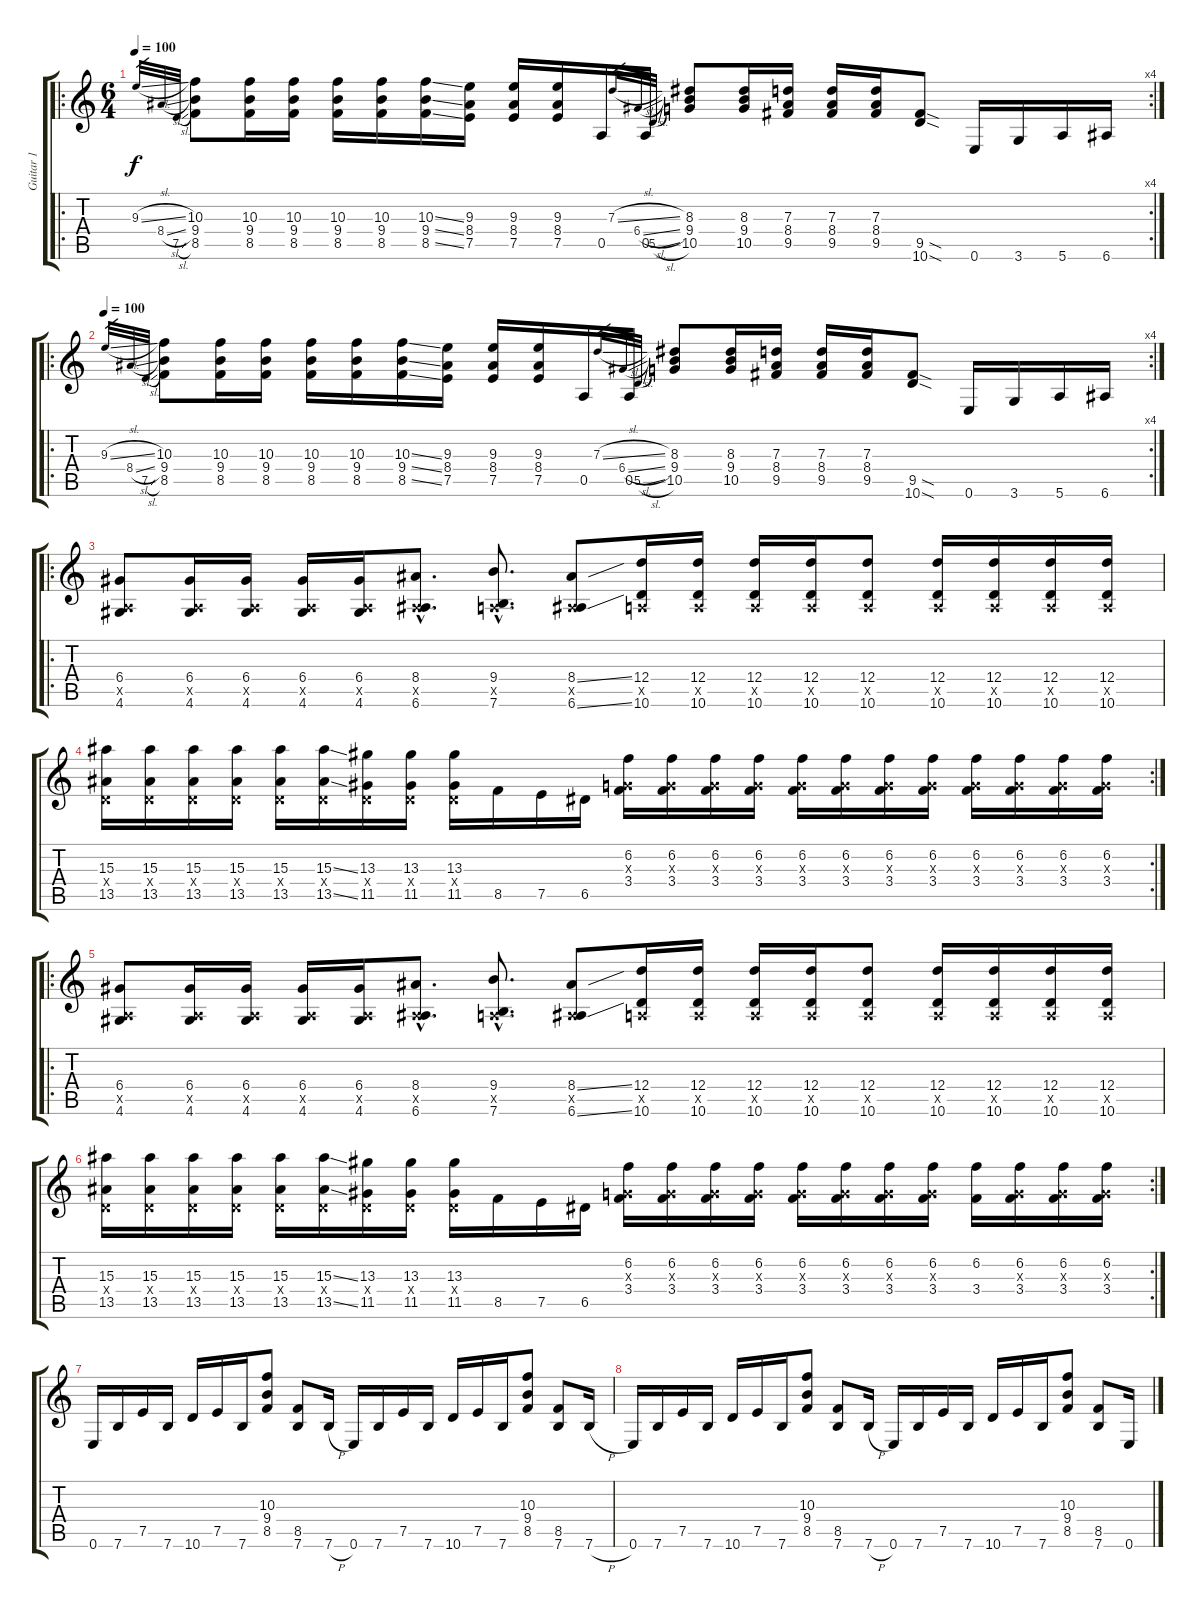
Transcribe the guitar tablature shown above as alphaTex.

\track ("Guitar 1" "Guitar 1") {instrument distortionguitar}
\staff {score tabs}
\tuning (E4 B3 G3 D3 A2 E2) {hide}
\ro
\rc 4
\ts (6 4)
\tempo 100
\clef g2
\ks c
9.3{sl}.32{gr dy f} 8.4{sl}.32{gr} 7.5{sl}.32{gr} (10.3 9.4 8.5).8 (10.3 9.4 8.5).16 (10.3 9.4 8.5).16 (10.3 9.4 8.5).16 (10.3 9.4 8.5).16 (10.3{ss} 9.4{ss} 8.5{ss}).16 (9.3 8.4 7.5).16 (9.3 8.4 7.5).16 (9.3 8.4 7.5).16 0.5.16 0.5.16 7.3{sl}.32{gr} 6.4{sl}.32{gr} 5.5{sl}.32{gr} (8.3 9.4 10.5).8 (8.3 9.4 10.5).16 (7.3 8.4 9.5).16 (7.3 8.4 9.5).16 (7.3 8.4 9.5).16 (9.5{sod} 10.6{sod}).8 0.6.16 3.6.16 5.6.16 6.6.16 |
\ro
\rc 4
\tempo 100
9.3{sl}.32{gr} 8.4{sl}.32{gr} 7.5{sl}.32{gr} (10.3 9.4 8.5).8 (10.3 9.4 8.5).16 (10.3 9.4 8.5).16 (10.3 9.4 8.5).16 (10.3 9.4 8.5).16 (10.3{ss} 9.4{ss} 8.5{ss}).16 (9.3 8.4 7.5).16 (9.3 8.4 7.5).16 (9.3 8.4 7.5).16 0.5.16 0.5.16 7.3{sl}.32{gr} 6.4{sl}.32{gr} 5.5{sl}.32{gr} (8.3 9.4 10.5).8 (8.3 9.4 10.5).16 (7.3 8.4 9.5).16 (7.3 8.4 9.5).16 (7.3 8.4 9.5).16 (9.5{sod} 10.6{sod}).8 0.6.16 3.6.16 5.6.16 6.6.16 |
\ro
(6.4 0.5{x} 4.6).8 (6.4 0.5{x} 4.6).16 (6.4 0.5{x} 4.6).16 (6.4 0.5{x} 4.6).16 (6.4 0.5{x} 4.6).16 (8.4{hac} 0.5{hac x} 6.6{hac}).8{d} (9.4{hac} 0.5{hac x} 7.6{hac}).8{d} (8.4{ss} 0.5{x} 6.6{ss}).8 (12.4 0.5{x} 10.6).16 (12.4 0.5{x} 10.6).16 (12.4 0.5{x} 10.6).16 (12.4 0.5{x} 10.6).16 (12.4 0.5{x} 10.6).8 (12.4 0.5{x} 10.6).16 (12.4 0.5{x} 10.6).16 (12.4 0.5{x} 10.6).16 (12.4 0.5{x} 10.6).16 |
\rc 2
(15.3 0.4{x} 13.5).16 (15.3 0.4{x} 13.5).16 (15.3 0.4{x} 13.5).16 (15.3 0.4{x} 13.5).16 (15.3 0.4{x} 13.5).16 (15.3{ss} 0.4{x} 13.5{ss}).16 (13.3 0.4{x} 11.5).16 (13.3 0.4{x} 11.5).16 (13.3 0.4{x} 11.5).16 8.5.16 7.5.16 6.5.16 (6.2 0.3{x} 3.4).16 (6.2 0.3{x} 3.4).16 (6.2 0.3{x} 3.4).16 (6.2 0.3{x} 3.4).16 (6.2 0.3{x} 3.4).16 (6.2 0.3{x} 3.4).16 (6.2 0.3{x} 3.4).16 (6.2 0.3{x} 3.4).16 (6.2 0.3{x} 3.4).16 (6.2 0.3{x} 3.4).16 (6.2 0.3{x} 3.4).16 (6.2 0.3{x} 3.4).16 |
\ro
(6.4 0.5{x} 4.6).8 (6.4 0.5{x} 4.6).16 (6.4 0.5{x} 4.6).16 (6.4 0.5{x} 4.6).16 (6.4 0.5{x} 4.6).16 (8.4{hac} 0.5{hac x} 6.6{hac}).8{d} (9.4{hac} 0.5{hac x} 7.6{hac}).8{d} (8.4{ss} 0.5{x} 6.6{ss}).8 (12.4 0.5{x} 10.6).16 (12.4 0.5{x} 10.6).16 (12.4 0.5{x} 10.6).16 (12.4 0.5{x} 10.6).16 (12.4 0.5{x} 10.6).8 (12.4 0.5{x} 10.6).16 (12.4 0.5{x} 10.6).16 (12.4 0.5{x} 10.6).16 (12.4 0.5{x} 10.6).16 |
\rc 2
(15.3 0.4{x} 13.5).16 (15.3 0.4{x} 13.5).16 (15.3 0.4{x} 13.5).16 (15.3 0.4{x} 13.5).16 (15.3 0.4{x} 13.5).16 (15.3{ss} 0.4{x} 13.5{ss}).16 (13.3 0.4{x} 11.5).16 (13.3 0.4{x} 11.5).16 (13.3 0.4{x} 11.5).16 8.5.16 7.5.16 6.5.16 (6.2 0.3{x} 3.4).16 (6.2 0.3{x} 3.4).16 (6.2 0.3{x} 3.4).16 (6.2 0.3{x} 3.4).16 (6.2 0.3{x} 3.4).16 (6.2 0.3{x} 3.4).16 (6.2 0.3{x} 3.4).16 (6.2 0.3{x} 3.4).16 (6.2 3.4).16 (6.2 0.3{x} 3.4).16 (6.2 0.3{x} 3.4).16 (6.2 0.3{x} 3.4).16 |
0.6.16 7.6.16 7.5.16 7.6.16 10.6.16 7.5.16 7.6.16 (10.3 9.4 8.5).8 (8.5 7.6).8 7.6{h}.16 0.6.16 7.6.16 7.5.16 7.6.16 10.6.16 7.5.16 7.6.16 (10.3 9.4 8.5).8 (8.5 7.6).8 7.6{h}.16 |
0.6.16 7.6.16 7.5.16 7.6.16 10.6.16 7.5.16 7.6.16 (10.3 9.4 8.5).8 (8.5 7.6).8 7.6{h}.16 0.6.16 7.6.16 7.5.16 7.6.16 10.6.16 7.5.16 7.6.16 (10.3 9.4 8.5).8 (8.5 7.6).8 0.6.16
